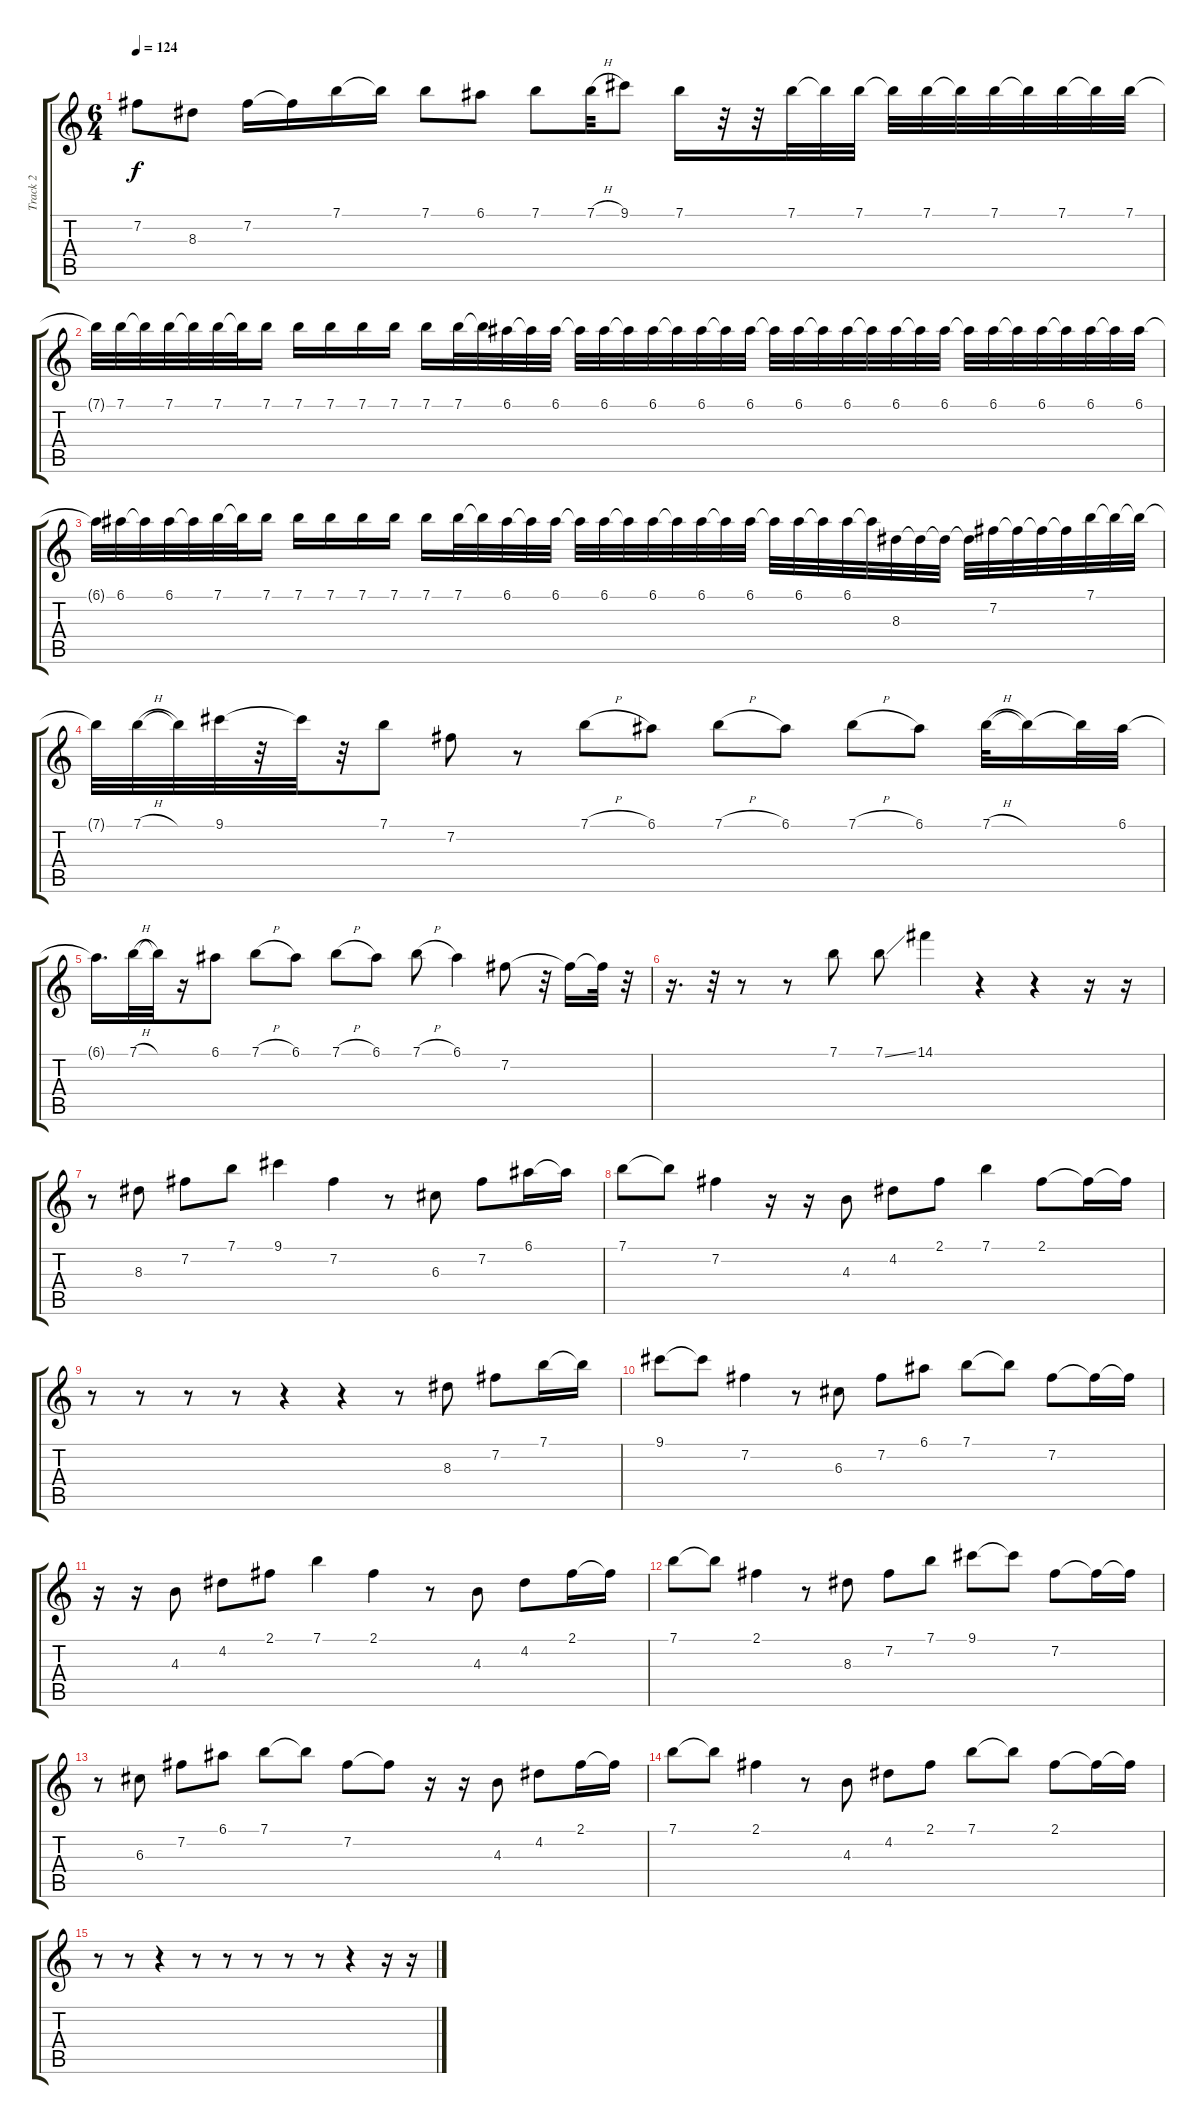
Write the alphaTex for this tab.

\track ("Track 2" "Track 2") {instrument acousticguitarsteel}
\staff {score tabs}
\tuning (E4 B3 G3 D3 A2 E2) {hide}
\ts (6 4)
\tempo 124
\clef g2
\ks c
7.2.8{dy f} 8.3.8 7.2.16 7.2{t}.16 7.1.16 7.1{t}.16 7.1.8 6.1.8 7.1.8 7.1{h}.32 9.1.8 7.1.16 r.32 r.32 7.1.32 7.1{t}.32 7.1.32 7.1{t}.32 7.1.32 7.1{t}.32 7.1.32 7.1{t}.32 7.1.32 7.1{t}.32 7.1.32 |
7.1{t}.32 7.1.32 7.1{t}.32 7.1.32 7.1{t}.32 7.1.32 7.1{t}.32 7.1.16 7.1.16 7.1.16 7.1.16 7.1.16 7.1.16 7.1.32 7.1{t}.32 6.1.32 6.1{t}.32 6.1.32 6.1{t}.32 6.1.32 6.1{t}.32 6.1.32 6.1{t}.32 6.1.32 6.1{t}.32 6.1.32 6.1{t}.32 6.1.32 6.1{t}.32 6.1.32 6.1{t}.32 6.1.32 6.1{t}.32 6.1.32 6.1{t}.32 6.1.32 6.1{t}.32 6.1.32 6.1{t}.32 6.1.32 6.1{t}.32 6.1.32 |
6.1{t}.32 6.1.32 6.1{t}.32 6.1.32 6.1{t}.32 7.1.32 7.1{t}.32 7.1.16 7.1.16 7.1.16 7.1.16 7.1.16 7.1.16 7.1.32 7.1{t}.32 6.1.32 6.1{t}.32 6.1.32 6.1{t}.32 6.1.32 6.1{t}.32 6.1.32 6.1{t}.32 6.1.32 6.1{t}.32 6.1.32 6.1{t}.32 6.1.32 6.1{t}.32 6.1.32 6.1{t}.32 8.3.32 8.3{t}.32 8.3{t}.32 8.3{t}.32 7.2.32 7.2{t}.32 7.2{t}.32 7.2{t}.32 7.1.32 7.1{t}.32 7.1{t}.32 |
7.1{t}.32 7.1{h}.32 7.1{t}.32 9.1.32 r.32 9.1{t}.32 r.32 7.1.8 7.2.8 r.8 7.1{h}.8 6.1.8 7.1{h}.8 6.1.8 7.1{h}.8 6.1.8 7.1{h}.32 7.1{t}.16 7.1{t}.32 6.1.32 |
6.1{t}.16{d} 7.1{h}.32 7.1{t}.32 r.16 6.1.8 7.1{h}.8 6.1.8 7.1{h}.8 6.1.8 7.1{h}.8 6.1.4 7.2.8 r.32 7.2{t}.16 7.2{t}.32 r.32 |
r.16{d} r.32 r.8 r.8 7.1.8 7.1{ss}.8 14.1.4 r.4 r.4 r.16 r.16 |
r.8 8.3.8 7.2.8 7.1.8 9.1.4 7.2.4 r.8 6.3.8 7.2.8 6.1.16 6.1{t}.16 |
7.1.8 7.1{t}.8 7.2.4 r.16 r.16 4.3.8 4.2.8 2.1.8 7.1.4 2.1.8 2.1{t}.16 2.1{t}.16 |
r.8 r.8 r.8 r.8 r.4 r.4 r.8 8.3.8 7.2.8 7.1.16 7.1{t}.16 |
9.1.8 9.1{t}.8 7.2.4 r.8 6.3.8 7.2.8 6.1.8 7.1.8 7.1{t}.8 7.2.8 7.2{t}.16 7.2{t}.16 |
r.16 r.16 4.3.8 4.2.8 2.1.8 7.1.4 2.1.4 r.8 4.3.8 4.2.8 2.1.16 2.1{t}.16 |
7.1.8 7.1{t}.8 2.1.4 r.8 8.3.8 7.2.8 7.1.8 9.1.8 9.1{t}.8 7.2.8 7.2{t}.16 7.2{t}.16 |
r.8 6.3.8 7.2.8 6.1.8 7.1.8 7.1{t}.8 7.2.8 7.2{t}.8 r.16 r.16 4.3.8 4.2.8 2.1.16 2.1{t}.16 |
7.1.8 7.1{t}.8 2.1.4 r.8 4.3.8 4.2.8 2.1.8 7.1.8 7.1{t}.8 2.1.8 2.1{t}.16 2.1{t}.16 |
r.8 r.8 r.4 r.8 r.8 r.8 r.8 r.8 r.4 r.16 r.16
